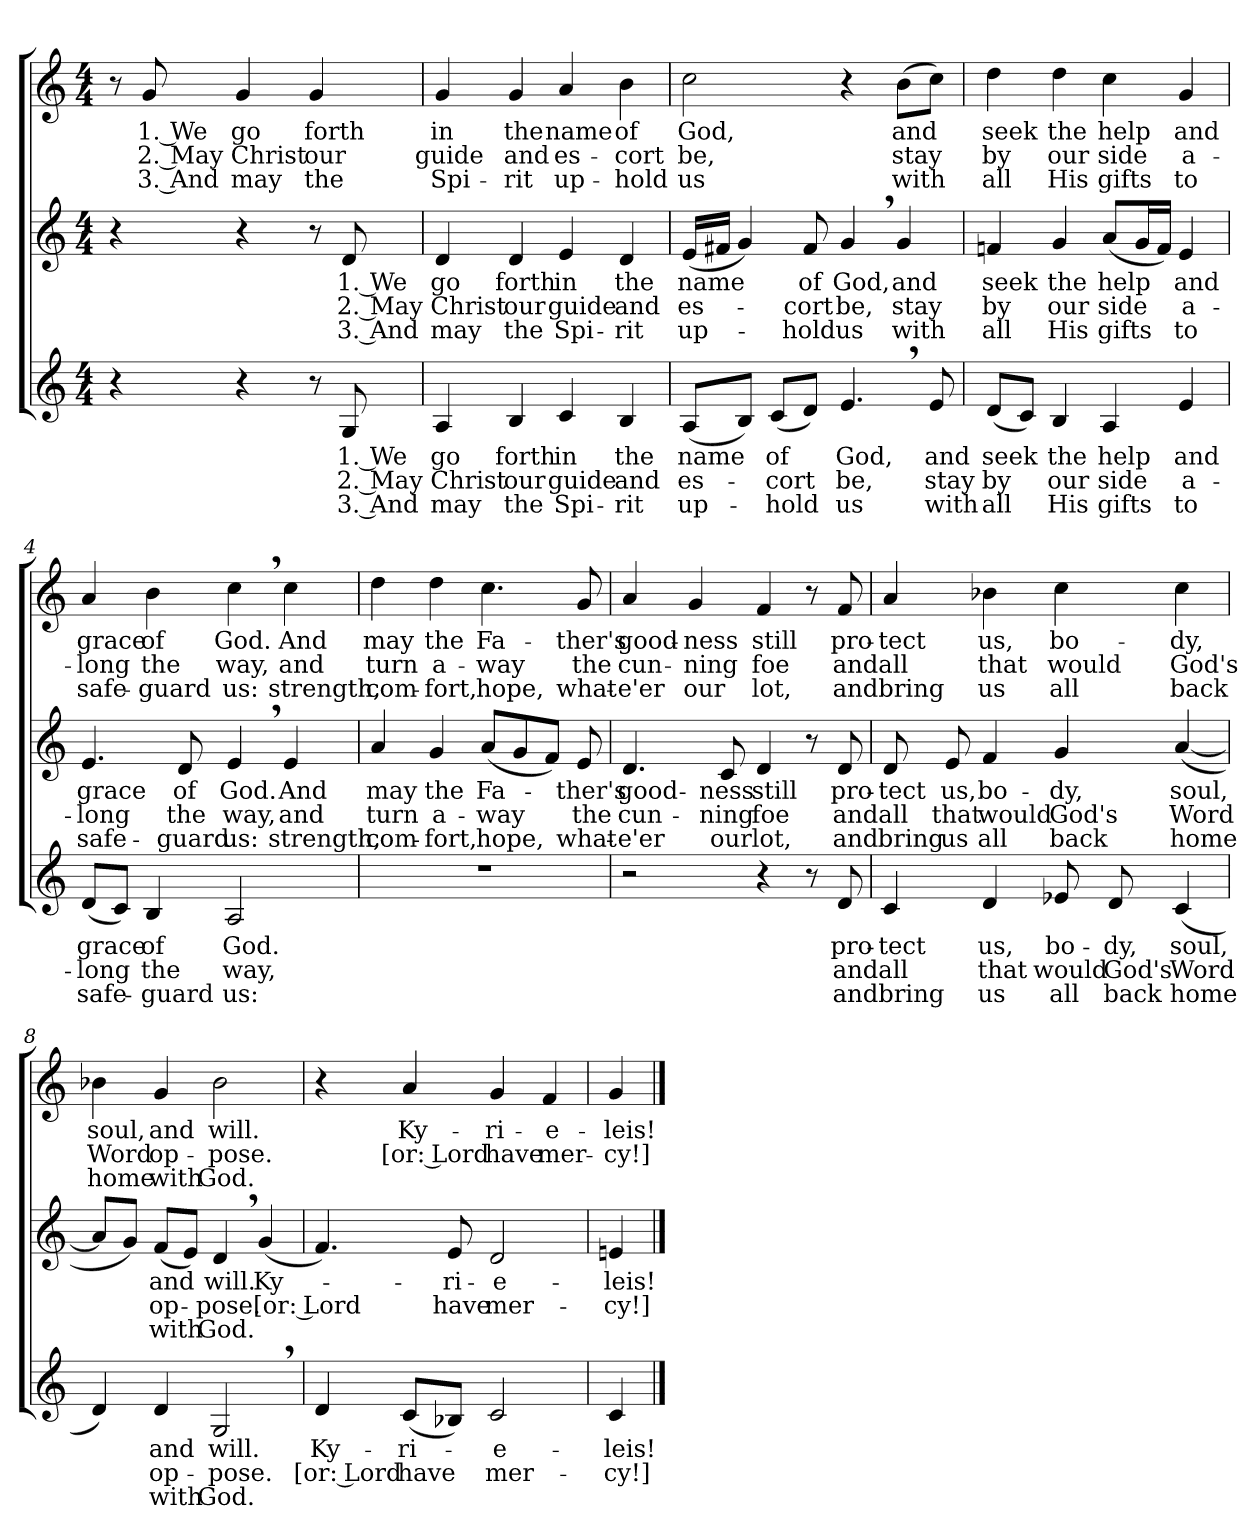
**kern	**text	**text	**text	**kern	**text	**text	**text	**kern	**text	**text	**text
*part3	*part3	*part3	*part3	*part2	*part2	*part2	*part2	*part1	*part1	*part1	*part1
*staff3	*staff3	*staff3	*staff3	*staff2	*staff2	*staff2	*staff2	*staff1	*staff1	*staff1	*staff1
*clefG2	*	*	*	*clefG2	*	*	*	*clefG2	*	*	*
*k[]	*	*	*	*k[]	*	*	*	*k[]	*	*	*
*C:	*	*	*	*C:	*	*	*	*C:	*	*	*
*M4/4	*	*	*	*M4/4	*	*	*	*M4/4	*	*	*
=	=	=	=	=	=	=	=	=	=	=	=
4r	.	.	.	4r	.	.	.	8r	.	.	.
!	!	!	!	!	!	!	!	!	!LO:LY:b	!LO:LY:b	!LO:LY:b
.	.	.	.	.	.	.	.	8g/	1. We	2. May	3. And
!	!	!	!	!	!	!	!	!	!LO:LY:b	!LO:LY:b	!LO:LY:b
4r	.	.	.	4r	.	.	.	4g/	go	Christ	may
!	!	!	!	!	!	!	!	!	!LO:LY:b	!LO:LY:b	!LO:LY:b
8r	.	.	.	8r	.	.	.	4g/	forth	our	the
!	!LO:LY:b	!LO:LY:b	!LO:LY:b	!	!LO:LY:b	!LO:LY:b	!LO:LY:b	!	!	!	!
8G/	1. We	2. May	3. And	8d/	1. We	2. May	3. And	.	.	.	.
=1	=1	=1	=1	=1	=1	=1	=1	=1	=1	=1	=1
!	!LO:LY:b	!LO:LY:b	!LO:LY:b	!	!LO:LY:b	!LO:LY:b	!LO:LY:b	!	!LO:LY:b	!LO:LY:b	!LO:LY:b
4A/	go	Christ	may	4d/	go	Christ	may	4g/	in	guide	Spi-
!	!LO:LY:b	!LO:LY:b	!LO:LY:b	!	!LO:LY:b	!LO:LY:b	!LO:LY:b	!	!LO:LY:b	!LO:LY:b	!LO:LY:b
4B/	forth	our	the	4d/	forth	our	the	4g/	the	and	-rit
!	!LO:LY:b	!LO:LY:b	!LO:LY:b	!	!LO:LY:b	!LO:LY:b	!LO:LY:b	!	!LO:LY:b	!LO:LY:b	!LO:LY:b
4c/	in	guide	Spi-	4e/	in	guide	Spi-	4a/	name	es-	up-
!	!LO:LY:b	!LO:LY:b	!LO:LY:b	!	!LO:LY:b	!LO:LY:b	!LO:LY:b	!	!LO:LY:b	!LO:LY:b	!LO:LY:b
4B/	the	and	-rit	4d/	the	and	-rit	4b\	of	-cort	-hold
=2	=2	=2	=2	=2	=2	=2	=2	=2	=2	=2	=2
!	!LO:LY:b	!LO:LY:b	!LO:LY:b	!	!LO:LY:b	!LO:LY:b	!LO:LY:b	!	!LO:LY:b	!LO:LY:b	!LO:LY:b
(<8A/L	name	es-	up-	(<16e/LL	name	es-	up-	2cc\	God,	be,	us
.	.	.	.	16f#X/JJ	.	.	.	.	.	.	.
8B/J)	.	.	.	4g/)	.	.	.	.	.	.	.
!	!LO:LY:b	!LO:LY:b	!LO:LY:b	!	!	!	!	!	!	!	!
(<8c/L	of	-cort	-hold	.	.	.	.	.	.	.	.
!	!	!	!	!	!LO:LY:b	!LO:LY:b	!LO:LY:b	!	!	!	!
8d/J)	.	.	.	8f#/	of	-cort	-hold	.	.	.	.
!	!LO:LY:b	!LO:LY:b	!LO:LY:b	!	!LO:LY:b	!LO:LY:b	!LO:LY:b	!	!	!	!
4.e,>/	God,	be,	us	4g,>/	God,	be,	us	4r	.	.	.
!	!	!	!	!	!LO:LY:b	!LO:LY:b	!LO:LY:b	!	!LO:LY:b	!LO:LY:b	!LO:LY:b
.	.	.	.	4g/	and	stay	with	(>8b\L	and	stay	with
!	!LO:LY:b	!LO:LY:b	!LO:LY:b	!	!	!	!	!	!	!	!
8e/	and	stay	with	.	.	.	.	8cc\J)	.	.	.
!!LO:LB:g=z
=3	=3	=3	=3	=3	=3	=3	=3	=3	=3	=3	=3
!	!LO:LY:b	!LO:LY:b	!LO:LY:b	!	!LO:LY:b	!LO:LY:b	!LO:LY:b	!	!LO:LY:b	!LO:LY:b	!LO:LY:b
(<8d/L	seek	by	all	4fn/	seek	by	all	4dd\	seek	by	all
8c/J)	.	.	.	.	.	.	.	.	.	.	.
!	!LO:LY:b	!LO:LY:b	!LO:LY:b	!	!LO:LY:b	!LO:LY:b	!LO:LY:b	!	!LO:LY:b	!LO:LY:b	!LO:LY:b
4B/	the	our	His	4g/	the	our	His	4dd\	the	our	His
!	!LO:LY:b	!LO:LY:b	!LO:LY:b	!	!LO:LY:b	!LO:LY:b	!LO:LY:b	!	!LO:LY:b	!LO:LY:b	!LO:LY:b
4A/	help	side	gifts	(<8a/L	help	side	gifts	4cc\	help	side	gifts
.	.	.	.	16g/L	.	.	.	.	.	.	.
.	.	.	.	16f/JJ)	.	.	.	.	.	.	.
!	!LO:LY:b	!LO:LY:b	!LO:LY:b	!	!LO:LY:b	!LO:LY:b	!LO:LY:b	!	!LO:LY:b	!LO:LY:b	!LO:LY:b
4e/	and	a-	to	4e/	and	a-	to	4g/	and	a-	to
=4	=4	=4	=4	=4	=4	=4	=4	=4	=4	=4	=4
!	!LO:LY:b	!LO:LY:b	!LO:LY:b	!	!LO:LY:b	!LO:LY:b	!LO:LY:b	!	!LO:LY:b	!LO:LY:b	!LO:LY:b
(<8d/L	grace	-long	safe-	4.e/	grace	-long	safe-	4a/	grace	-long	safe-
8c/J)	.	.	.	.	.	.	.	.	.	.	.
!	!LO:LY:b	!LO:LY:b	!LO:LY:b	!	!	!	!	!	!LO:LY:b	!LO:LY:b	!LO:LY:b
4B/	of	the	-guard	.	.	.	.	4b\	of	the	-guard
!	!	!	!	!	!LO:LY:b	!LO:LY:b	!LO:LY:b	!	!	!	!
.	.	.	.	8d/	of	the	-guard	.	.	.	.
!	!LO:LY:b	!LO:LY:b	!LO:LY:b	!	!LO:LY:b	!LO:LY:b	!LO:LY:b	!	!LO:LY:b	!LO:LY:b	!LO:LY:b
2A/	God.	way,	us:	4e,>/	God.	way,	us:	4cc,>\	God.	way,	us:
!	!	!	!	!	!LO:LY:b	!LO:LY:b	!LO:LY:b	!	!LO:LY:b	!LO:LY:b	!LO:LY:b
.	.	.	.	4e/	And	and	strength,	4cc\	And	and	strength,
=5	=5	=5	=5	=5	=5	=5	=5	=5	=5	=5	=5
!	!	!	!	!	!LO:LY:b	!LO:LY:b	!LO:LY:b	!	!LO:LY:b	!LO:LY:b	!LO:LY:b
1r	.	.	.	4a/	may	turn	com-	4dd\	may	turn	com-
!	!	!	!	!	!LO:LY:b	!LO:LY:b	!LO:LY:b	!	!LO:LY:b	!LO:LY:b	!LO:LY:b
.	.	.	.	4g/	the	a-	-fort,	4dd\	the	a-	-fort,
!	!	!	!	!	!LO:LY:b	!LO:LY:b	!LO:LY:b	!	!LO:LY:b	!LO:LY:b	!LO:LY:b
.	.	.	.	(<8a/L	Fa-	-way	hope,	4.cc\	Fa-	-way	hope,
.	.	.	.	8g/	.	.	.	.	.	.	.
.	.	.	.	8f/J)	.	.	.	.	.	.	.
!	!	!	!	!	!LO:LY:b	!LO:LY:b	!LO:LY:b	!	!LO:LY:b	!LO:LY:b	!LO:LY:b
.	.	.	.	8e/	-ther's	the	what-	8g/	-ther's	the	what-
!!LO:PB:g=z
=6	=6	=6	=6	=6	=6	=6	=6	=6	=6	=6	=6
!	!	!	!	!	!LO:LY:b	!LO:LY:b	!LO:LY:b	!	!LO:LY:b	!LO:LY:b	!LO:LY:b
2r	.	.	.	4.d/	good-	cun-	-e'er	4a/	good-	cun-	-e'er
!	!	!	!	!	!	!	!	!	!LO:LY:b	!LO:LY:b	!LO:LY:b
.	.	.	.	.	.	.	.	4g/	-ness	-ning	our
!	!	!	!	!	!LO:LY:b	!LO:LY:b	!LO:LY:b	!	!	!	!
.	.	.	.	8c/	-ness	-ning	our	.	.	.	.
!	!	!	!	!	!LO:LY:b	!LO:LY:b	!LO:LY:b	!	!LO:LY:b	!LO:LY:b	!LO:LY:b
4r	.	.	.	4d/	still	foe	lot,	4f/	still	foe	lot,
8r	.	.	.	8r	.	.	.	8r	.	.	.
!	!LO:LY:b	!LO:LY:b	!LO:LY:b	!	!LO:LY:b	!LO:LY:b	!LO:LY:b	!	!LO:LY:b	!LO:LY:b	!LO:LY:b
8d/	pro-	and	and	8d/	pro-	and	and	8f/	pro-	and	and
=7	=7	=7	=7	=7	=7	=7	=7	=7	=7	=7	=7
!	!LO:LY:b	!LO:LY:b	!LO:LY:b	!	!LO:LY:b	!LO:LY:b	!LO:LY:b	!	!LO:LY:b	!LO:LY:b	!LO:LY:b
4c/	-tect	all	bring	8d/	-tect	all	bring	4a/	-tect	all	bring
!	!	!	!	!	!LO:LY:b	!LO:LY:b	!LO:LY:b	!	!	!	!
.	.	.	.	8e/	us,	that	us	.	.	.	.
!	!LO:LY:b	!LO:LY:b	!LO:LY:b	!	!LO:LY:b	!LO:LY:b	!LO:LY:b	!	!LO:LY:b	!LO:LY:b	!LO:LY:b
4d/	us,	that	us	4f/	bo-	would	all	4b-X\	us,	that	us
!	!LO:LY:b	!LO:LY:b	!LO:LY:b	!	!LO:LY:b	!LO:LY:b	!LO:LY:b	!	!LO:LY:b	!LO:LY:b	!LO:LY:b
8e-X/	bo-	would	all	4g/	-dy,	God's	back	4cc\	bo-	would	all
!	!LO:LY:b	!LO:LY:b	!LO:LY:b	!	!	!	!	!	!	!	!
8d/	-dy,	God's	back	.	.	.	.	.	.	.	.
!	!LO:LY:b	!LO:LY:b	!LO:LY:b	!	!LO:LY:b	!LO:LY:b	!LO:LY:b	!	!LO:LY:b	!LO:LY:b	!LO:LY:b
(<4c/	soul,	Word	home	(<[4a/	soul,	Word	home	4cc\	-dy,	God's	back
!!LO:LB:g=z
=8	=8	=8	=8	=8	=8	=8	=8	=8	=8	=8	=8
!	!	!	!	!	!	!	!	!	!LO:LY:b	!LO:LY:b	!LO:LY:b
4d/)	.	.	.	8a/L]	.	.	.	4b-X\	soul,	Word	home
.	.	.	.	8g/J)	.	.	.	.	.	.	.
!	!LO:LY:b	!LO:LY:b	!LO:LY:b	!	!LO:LY:b	!LO:LY:b	!LO:LY:b	!	!LO:LY:b	!LO:LY:b	!LO:LY:b
4d/	and	op-	with	(<8f/L	and	op-	with	4g/	and	op-	with
.	.	.	.	8e/J)	.	.	.	.	.	.	.
!	!LO:LY:b	!LO:LY:b	!LO:LY:b	!	!LO:LY:b	!LO:LY:b	!LO:LY:b	!	!LO:LY:b	!LO:LY:b	!LO:LY:b
2G,>/	will.	-pose.	God.	4d,>/	will.	-pose.	God.	2b-\	will.	-pose.	God.
!	!	!	!	!	!LO:LY:b	!LO:LY:b	!	!	!	!	!
.	.	.	.	(<4g/	Ky-	[or: Lord	.	.	.	.	.
=9	=9	=9	=9	=9	=9	=9	=9	=9	=9	=9	=9
!	!LO:LY:b	!LO:LY:b	!	!	!	!	!	!	!	!	!
4d/	Ky-	[or: Lord	.	4.f/)	.	.	.	4r	.	.	.
!	!LO:LY:b	!LO:LY:b	!	!	!	!	!	!	!LO:LY:b	!LO:LY:b	!
(<8c/L	-ri-	have	.	.	.	.	.	4a/	Ky-	[or: Lord	.
!	!	!	!	!	!LO:LY:b	!LO:LY:b	!	!	!	!	!
8B-X/J)	.	.	.	8e/	-ri-	have	.	.	.	.	.
!	!LO:LY:b	!LO:LY:b	!	!	!LO:LY:b	!LO:LY:b	!	!	!LO:LY:b	!LO:LY:b	!
2c/	-e-	mer-	.	2d/	-e-	mer-	.	4g/	-ri-	have	.
!	!	!	!	!	!	!	!	!	!LO:LY:b	!LO:LY:b	!
.	.	.	.	.	.	.	.	4f/	-e-	mer-	.
=10	=10	=10	=10	=10	=10	=10	=10	=10	=10	=10	=10
!	!LO:LY:b	!LO:LY:b	!	!	!LO:LY:b	!LO:LY:b	!	!	!LO:LY:b	!LO:LY:b	!
4c/	-leis!	-cy!]	.	4en/	-leis!	-cy!]	.	4g/	-leis!	-cy!]	.
==	==	==	==	==	==	==	==	==	==	==	==
*-	*-	*-	*-	*-	*-	*-	*-	*-	*-	*-	*-
